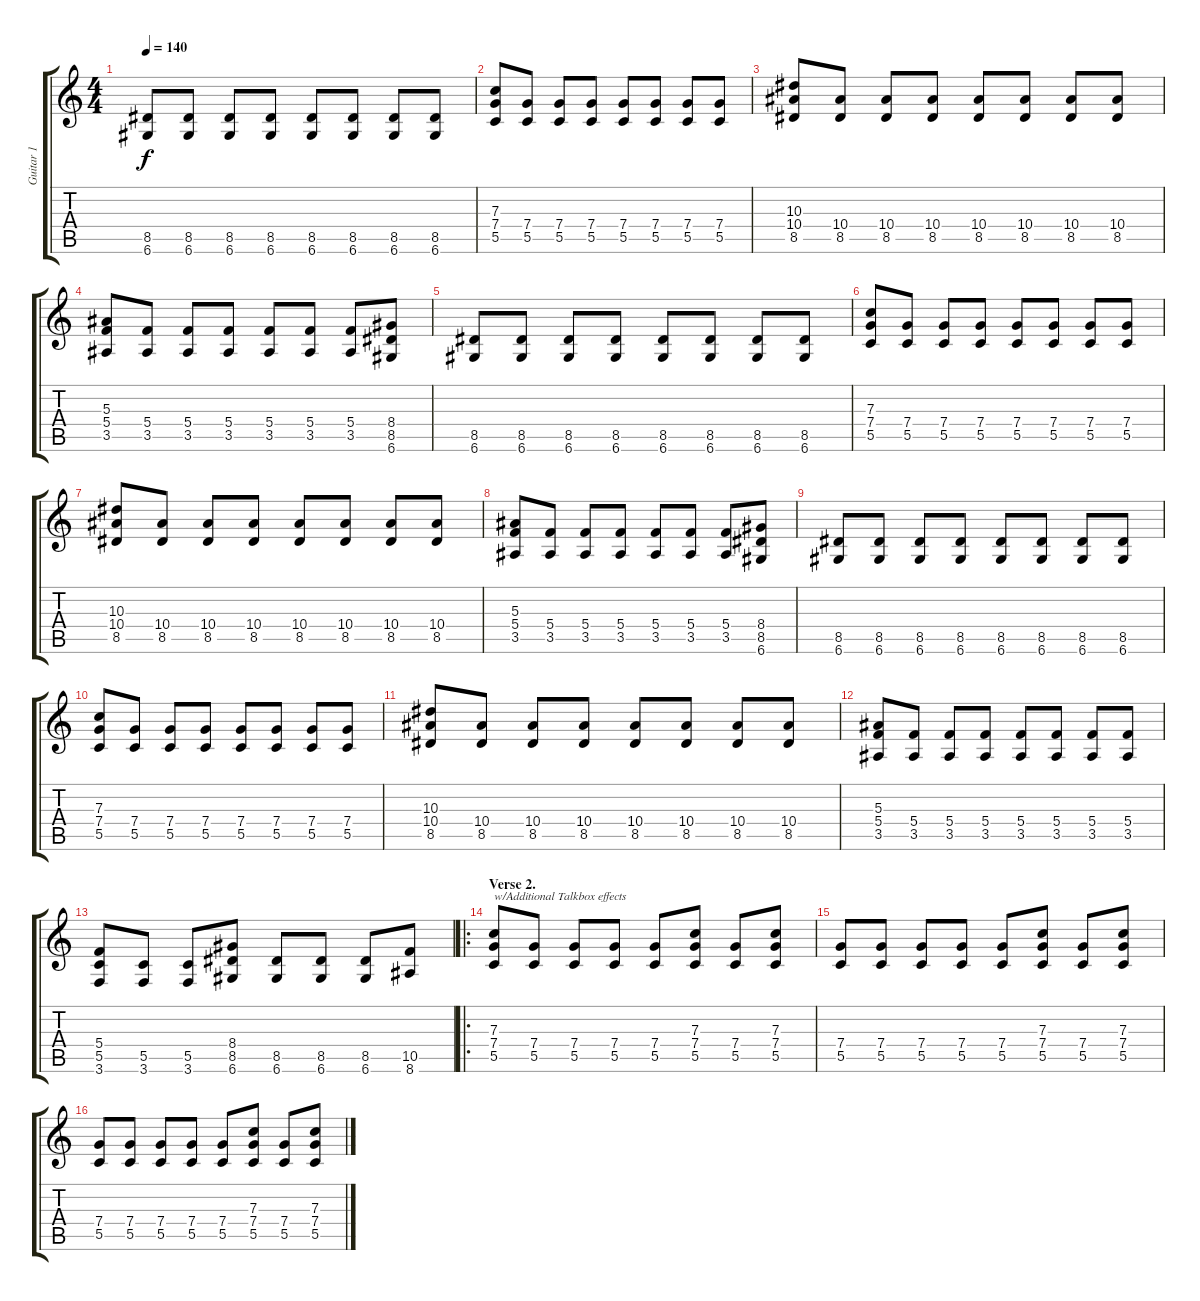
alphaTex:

\track ("Guitar 1" "Guitar 1") {instrument distortionguitar}
\staff {score tabs}
\tuning (D4 A3 F3 C3 G2 D2) {hide}
\ts (4 4)
\tempo 140
\clef g2
\ks c
(8.5 6.6).8{dy f} (8.5 6.6).8 (8.5 6.6).8 (8.5 6.6).8 (8.5 6.6).8 (8.5 6.6).8 (8.5 6.6).8 (8.5 6.6).8 |
(7.3 7.4 5.5).8 (7.4 5.5).8 (7.4 5.5).8 (7.4 5.5).8 (7.4 5.5).8 (7.4 5.5).8 (7.4 5.5).8 (7.4 5.5).8 |
(10.3 10.4 8.5).8 (10.4 8.5).8 (10.4 8.5).8 (10.4 8.5).8 (10.4 8.5).8 (10.4 8.5).8 (10.4 8.5).8 (10.4 8.5).8 |
(5.3 5.4 3.5).8 (5.4 3.5).8 (5.4 3.5).8 (5.4 3.5).8 (5.4 3.5).8 (5.4 3.5).8 (5.4 3.5).8 (8.4 8.5 6.6).8 |
(8.5 6.6).8 (8.5 6.6).8 (8.5 6.6).8 (8.5 6.6).8 (8.5 6.6).8 (8.5 6.6).8 (8.5 6.6).8 (8.5 6.6).8 |
(7.3 7.4 5.5).8 (7.4 5.5).8 (7.4 5.5).8 (7.4 5.5).8 (7.4 5.5).8 (7.4 5.5).8 (7.4 5.5).8 (7.4 5.5).8 |
(10.3 10.4 8.5).8 (10.4 8.5).8 (10.4 8.5).8 (10.4 8.5).8 (10.4 8.5).8 (10.4 8.5).8 (10.4 8.5).8 (10.4 8.5).8 |
(5.3 5.4 3.5).8 (5.4 3.5).8 (5.4 3.5).8 (5.4 3.5).8 (5.4 3.5).8 (5.4 3.5).8 (5.4 3.5).8 (8.4 8.5 6.6).8 |
(8.5 6.6).8 (8.5 6.6).8 (8.5 6.6).8 (8.5 6.6).8 (8.5 6.6).8 (8.5 6.6).8 (8.5 6.6).8 (8.5 6.6).8 |
(7.3 7.4 5.5).8 (7.4 5.5).8 (7.4 5.5).8 (7.4 5.5).8 (7.4 5.5).8 (7.4 5.5).8 (7.4 5.5).8 (7.4 5.5).8 |
(10.3 10.4 8.5).8 (10.4 8.5).8 (10.4 8.5).8 (10.4 8.5).8 (10.4 8.5).8 (10.4 8.5).8 (10.4 8.5).8 (10.4 8.5).8 |
(5.3 5.4 3.5).8 (5.4 3.5).8 (5.4 3.5).8 (5.4 3.5).8 (5.4 3.5).8 (5.4 3.5).8 (5.4 3.5).8 (5.4 3.5).8 |
(5.4 5.5 3.6).8 (5.5 3.6).8 (5.5 3.6).8 (8.4 8.5 6.6).8 (8.5 6.6).8 (8.5 6.6).8 (8.5 6.6).8 (10.5 8.6).8 |
\ro
\section ("" "Verse 2.")
(7.3 7.4 5.5).8{txt "w/Additional Talkbox effects"} (7.4 5.5).8 (7.4 5.5).8 (7.4 5.5).8 (7.4 5.5).8 (7.3 7.4 5.5).8 (7.4 5.5).8 (7.3 7.4 5.5).8 |
(7.4 5.5).8 (7.4 5.5).8 (7.4 5.5).8 (7.4 5.5).8 (7.4 5.5).8 (7.3 7.4 5.5).8 (7.4 5.5).8 (7.3 7.4 5.5).8 |
(7.4 5.5).8 (7.4 5.5).8 (7.4 5.5).8 (7.4 5.5).8 (7.4 5.5).8 (7.3 7.4 5.5).8 (7.4 5.5).8 (7.3 7.4 5.5).8
